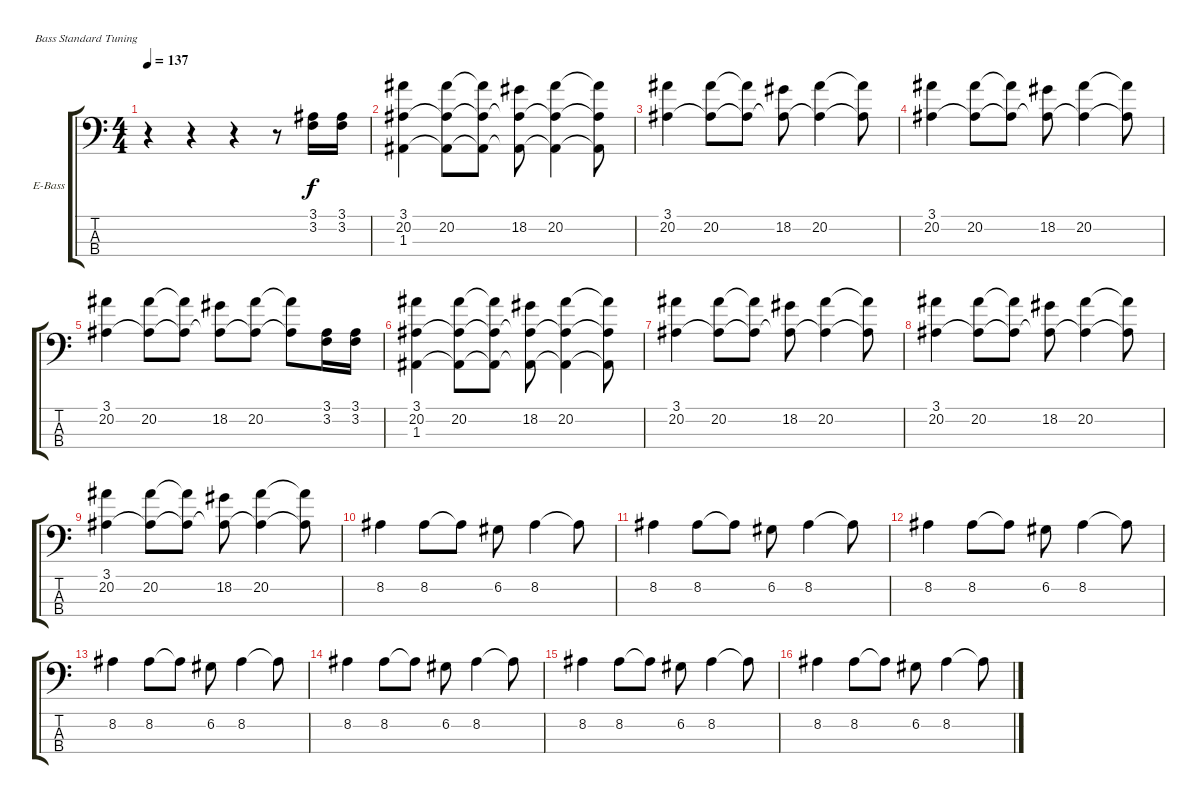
\defaultSystemsLayout 4
\bracketExtendMode groupsimilarinstruments
\firstSystemTrackNameOrientation horizontal
\otherSystemsTrackNameOrientation horizontal
\track ("Andreoli Bass" "E-Bass") {instrument electricbassfinger}
\staff {score tabs}
\tuning (G2 D2 A1 E1)
\ts (4 4)
\tempo 137
\clef f4
\ks c
r.4{dy f instrument electricbassfinger} r.4 r.4 r.8 (3.1 3.2).16 (3.1 3.2).16 |
(1.3 3.1 20.2).4 (3.1{t} 1.3{t} 20.2).8 (3.1{t} 20.2{t} 1.3{t}).8 (1.3{t} 3.1{t} 18.2).8 (3.1{t} 1.3{t} 20.2).4 (3.1{t} 20.2{t} 1.3{t}).8 |
(3.1 20.2).4 (3.1{t} 20.2).8 (3.1{t} 20.2{t}).8 (3.1{t} 18.2).8 (3.1{t} 20.2).4 (3.1{t} 20.2{t}).8 |
(3.1 20.2).4 (3.1{t} 20.2).8 (3.1{t} 20.2{t}).8 (3.1{t} 18.2).8 (3.1{t} 20.2).4 (3.1{t} 20.2{t}).8 |
(3.1 20.2).4 (3.1{t} 20.2).8 (3.1{t} 20.2{t}).8 (3.1{t} 18.2).8 (3.1{t} 20.2).8 (20.2{t} 3.1{t}).8 (3.1 3.2).16 (3.1 3.2).16 |
(1.3 3.1 20.2).4 (3.1{t} 20.2 1.3{t}).8 (3.1{t} 20.2{t} 1.3{t}).8 (3.1{t} 18.2 1.3{t}).8 (3.1{t} 20.2 1.3{t}).4 (3.1{t} 20.2{t} 1.3{t}).8 |
(3.1 20.2).4 (3.1{t} 20.2).8 (3.1{t} 20.2{t}).8 (3.1{t} 18.2).8 (3.1{t} 20.2).4 (3.1{t} 20.2{t}).8 |
(3.1 20.2).4 (3.1{t} 20.2).8 (3.1{t} 20.2{t}).8 (3.1{t} 18.2).8 (3.1{t} 20.2).4 (3.1{t} 20.2{t}).8 |
(3.1 20.2).4 (3.1{t} 20.2).8 (3.1{t} 20.2{t}).8 (3.1{t} 18.2).8 (3.1{t} 20.2).4 (3.1{t} 20.2{t}).8 |
8.2.4 8.2.8 8.2{t}.8 6.2.8 8.2.4 8.2{t}.8 |
8.2.4 8.2.8 8.2{t}.8 6.2.8 8.2.4 8.2{t}.8 |
8.2.4 8.2.8 8.2{t}.8 6.2.8 8.2.4 8.2{t}.8 |
8.2.4 8.2.8 8.2{t}.8 6.2.8 8.2.4 8.2{t}.8 |
8.2.4 8.2.8 8.2{t}.8 6.2.8 8.2.4 8.2{t}.8 |
8.2.4 8.2.8 8.2{t}.8 6.2.8 8.2.4 8.2{t}.8 |
8.2.4 8.2.8 8.2{t}.8 6.2.8 8.2.4 8.2{t}.8
